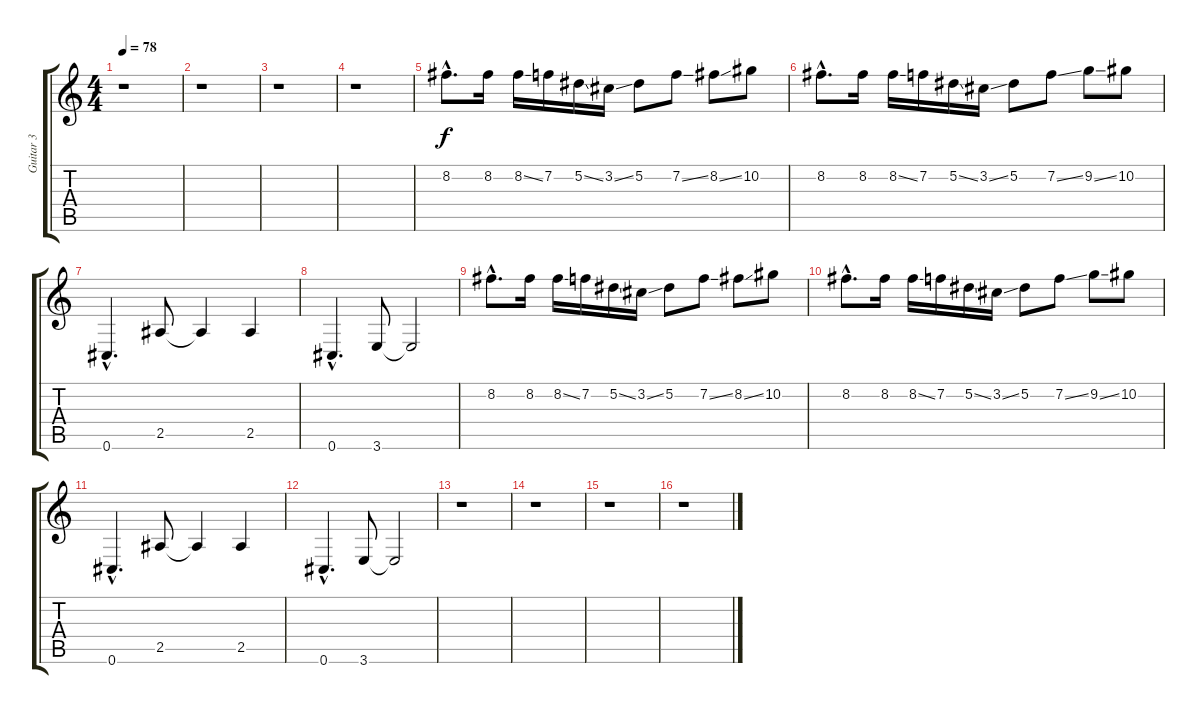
\track ("Guitar 3" "Guitar 3") {instrument overdrivenguitar}
\staff {score tabs}
\tuning (Eb4 Bb3 Ab3 Eb3 Ab2 Db2) {hide}
\ts (4 4)
\tempo 78
\clef g2
\ks c
r.1{dy f} |
r.1 |
r.1 |
r.1 |
8.2{hac}.8{d} 8.2.16 8.2{ss}.16 7.2.16 5.2{ss}.16 3.2{ss}.16 5.2.8 7.2{ss}.8 8.2{ss}.8 10.2.8 |
8.2{hac}.8{d} 8.2.16 8.2{ss}.16 7.2.16 5.2{ss}.16 3.2{ss}.16 5.2.8 7.2{ss}.8 9.2{ss}.8 10.2.8 |
0.6{hac}.4{d} 2.5.8 2.5{t}.4 2.5.4 |
0.6{hac}.4{d} 3.6.8 3.6{t}.2 |
8.2{hac}.8{d} 8.2.16 8.2{ss}.16 7.2.16 5.2{ss}.16 3.2{ss}.16 5.2.8 7.2{ss}.8 8.2{ss}.8 10.2.8 |
8.2{hac}.8{d} 8.2.16 8.2{ss}.16 7.2.16 5.2{ss}.16 3.2{ss}.16 5.2.8 7.2{ss}.8 9.2{ss}.8 10.2.8 |
0.6{hac}.4{d} 2.5.8 2.5{t}.4 2.5.4 |
0.6{hac}.4{d} 3.6.8 3.6{t}.2 |
r.1 |
r.1 |
r.1 |
r.1
